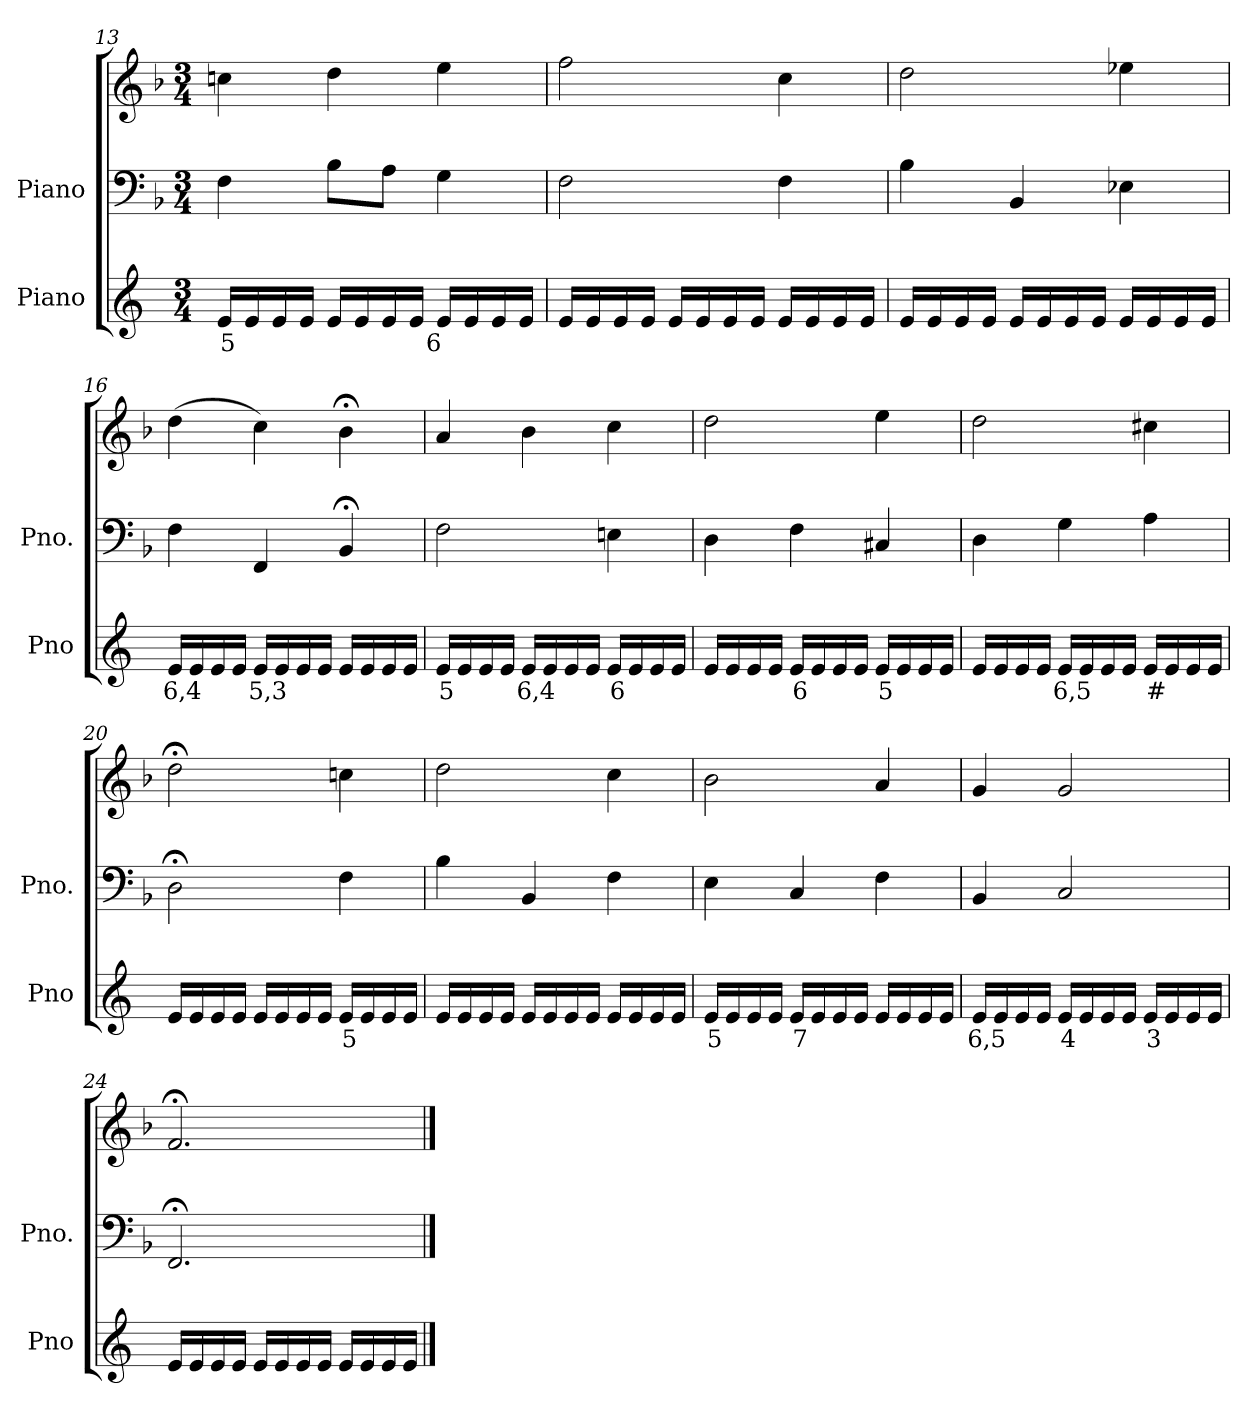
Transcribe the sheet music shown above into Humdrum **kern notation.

**kern	**text	**kern	**kern
*part2	*part2	*part1	*part1
*staff3	*staff3	*staff2	*staff1
*I"Piano	*	*I"Piano	*
*I'Pno	*	*I'Pno.	*
*clefG2	*	*clefF4	*clefG2
*k[]	*	*k[b-]	*k[b-]
*M3/4	*	*M3/4	*M3/4
=13	=13	=13	=13
!	!LO:LY:b	!	!
16e/LL	5	4F\	4ccn\
16e/	.	.	.
16e/	.	.	.
16e/JJ	.	.	.
16e/LL	.	8B-\L	4dd\
16e/	.	.	.
!	!LO:LY:b	!	!
16e/	_	8A\J	.
16e/JJ	.	.	.
!	!LO:LY:b	!	!
16e/LL	6	4G\	4ee\
16e/	.	.	.
16e/	.	.	.
16e/JJ	.	.	.
=14	=14	=14	=14
16e/LL	.	2F\	2ff\
16e/	.	.	.
16e/	.	.	.
16e/JJ	.	.	.
16e/LL	.	.	.
16e/	.	.	.
16e/	.	.	.
16e/JJ	.	.	.
16e/LL	.	4F\	4cc\
16e/	.	.	.
16e/	.	.	.
16e/JJ	.	.	.
=15	=15	=15	=15
16e/LL	.	4B-\	2dd\
16e/	.	.	.
16e/	.	.	.
16e/JJ	.	.	.
16e/LL	.	4BB-/	.
16e/	.	.	.
16e/	.	.	.
16e/JJ	.	.	.
16e/LL	.	4E-X\	4ee-X\
16e/	.	.	.
16e/	.	.	.
16e/JJ	.	.	.
=16	=16	=16	=16
!	!LO:LY:b	!	!
16e/LL	6,4	4F\	(>4dd\
16e/	.	.	.
16e/	.	.	.
16e/JJ	.	.	.
!	!LO:LY:b	!	!
16e/LL	5,3	4FF/	4cc\)
16e/	.	.	.
16e/	.	.	.
16e/JJ	.	.	.
16e/LL	.	4BB-;</	4b-;<\
16e/	.	.	.
16e/	.	.	.
16e/JJ	.	.	.
=17	=17	=17	=17
!	!LO:LY:b	!	!
16e/LL	5	2F\	4a/
16e/	.	.	.
16e/	.	.	.
16e/JJ	.	.	.
!	!LO:LY:b	!	!
16e/LL	6,4	.	4b-\
16e/	.	.	.
16e/	.	.	.
16e/JJ	.	.	.
!	!LO:LY:b	!	!
16e/LL	6	4En\	4cc\
16e/	.	.	.
16e/	.	.	.
16e/JJ	.	.	.
=18	=18	=18	=18
16e/LL	.	4D\	2dd\
16e/	.	.	.
16e/	.	.	.
16e/JJ	.	.	.
!	!LO:LY:b	!	!
16e/LL	6	4F\	.
16e/	.	.	.
16e/	.	.	.
16e/JJ	.	.	.
!	!LO:LY:b	!	!
16e/LL	5	4C#X/	4ee\
16e/	.	.	.
16e/	.	.	.
16e/JJ	.	.	.
=19	=19	=19	=19
16e/LL	.	4D\	2dd\
16e/	.	.	.
16e/	.	.	.
16e/JJ	.	.	.
!	!LO:LY:b	!	!
16e/LL	6,5	4G\	.
16e/	.	.	.
16e/	.	.	.
16e/JJ	.	.	.
!	!LO:LY:b	!	!
16e/LL	#	4A\	4cc#X\
16e/	.	.	.
16e/	.	.	.
16e/JJ	.	.	.
=20	=20	=20	=20
16e/LL	.	2D;<\	2dd;<\
16e/	.	.	.
16e/	.	.	.
16e/JJ	.	.	.
16e/LL	.	.	.
16e/	.	.	.
16e/	.	.	.
16e/JJ	.	.	.
!	!LO:LY:b	!	!
16e/LL	5	4F\	4ccn\
16e/	.	.	.
16e/	.	.	.
16e/JJ	.	.	.
=21	=21	=21	=21
16e/LL	.	4B-\	2dd\
16e/	.	.	.
16e/	.	.	.
16e/JJ	.	.	.
16e/LL	.	4BB-/	.
16e/	.	.	.
16e/	.	.	.
16e/JJ	.	.	.
16e/LL	.	4F\	4cc\
16e/	.	.	.
16e/	.	.	.
16e/JJ	.	.	.
=22	=22	=22	=22
!	!LO:LY:b	!	!
16e/LL	5	4E\	2b-\
16e/	.	.	.
16e/	.	.	.
16e/JJ	.	.	.
!	!LO:LY:b	!	!
16e/LL	7	4C/	.
16e/	.	.	.
16e/	.	.	.
16e/JJ	.	.	.
16e/LL	.	4F\	4a/
16e/	.	.	.
16e/	.	.	.
16e/JJ	.	.	.
=23	=23	=23	=23
!	!LO:LY:b	!	!
16e/LL	6,5	4BB-/	4g/
16e/	.	.	.
16e/	.	.	.
16e/JJ	.	.	.
!	!LO:LY:b	!	!
16e/LL	4	2C/	2g/
16e/	.	.	.
16e/	.	.	.
16e/JJ	.	.	.
!	!LO:LY:b	!	!
16e/LL	3	.	.
16e/	.	.	.
16e/	.	.	.
16e/JJ	.	.	.
=24	=24	=24	=24
16e/LL	.	2.FF;</	2.f;</
16e/	.	.	.
16e/	.	.	.
16e/JJ	.	.	.
16e/LL	.	.	.
16e/	.	.	.
16e/	.	.	.
16e/JJ	.	.	.
16e/LL	.	.	.
16e/	.	.	.
16e/	.	.	.
16e/JJ	.	.	.
==	==	==	==
*-	*-	*-	*-
